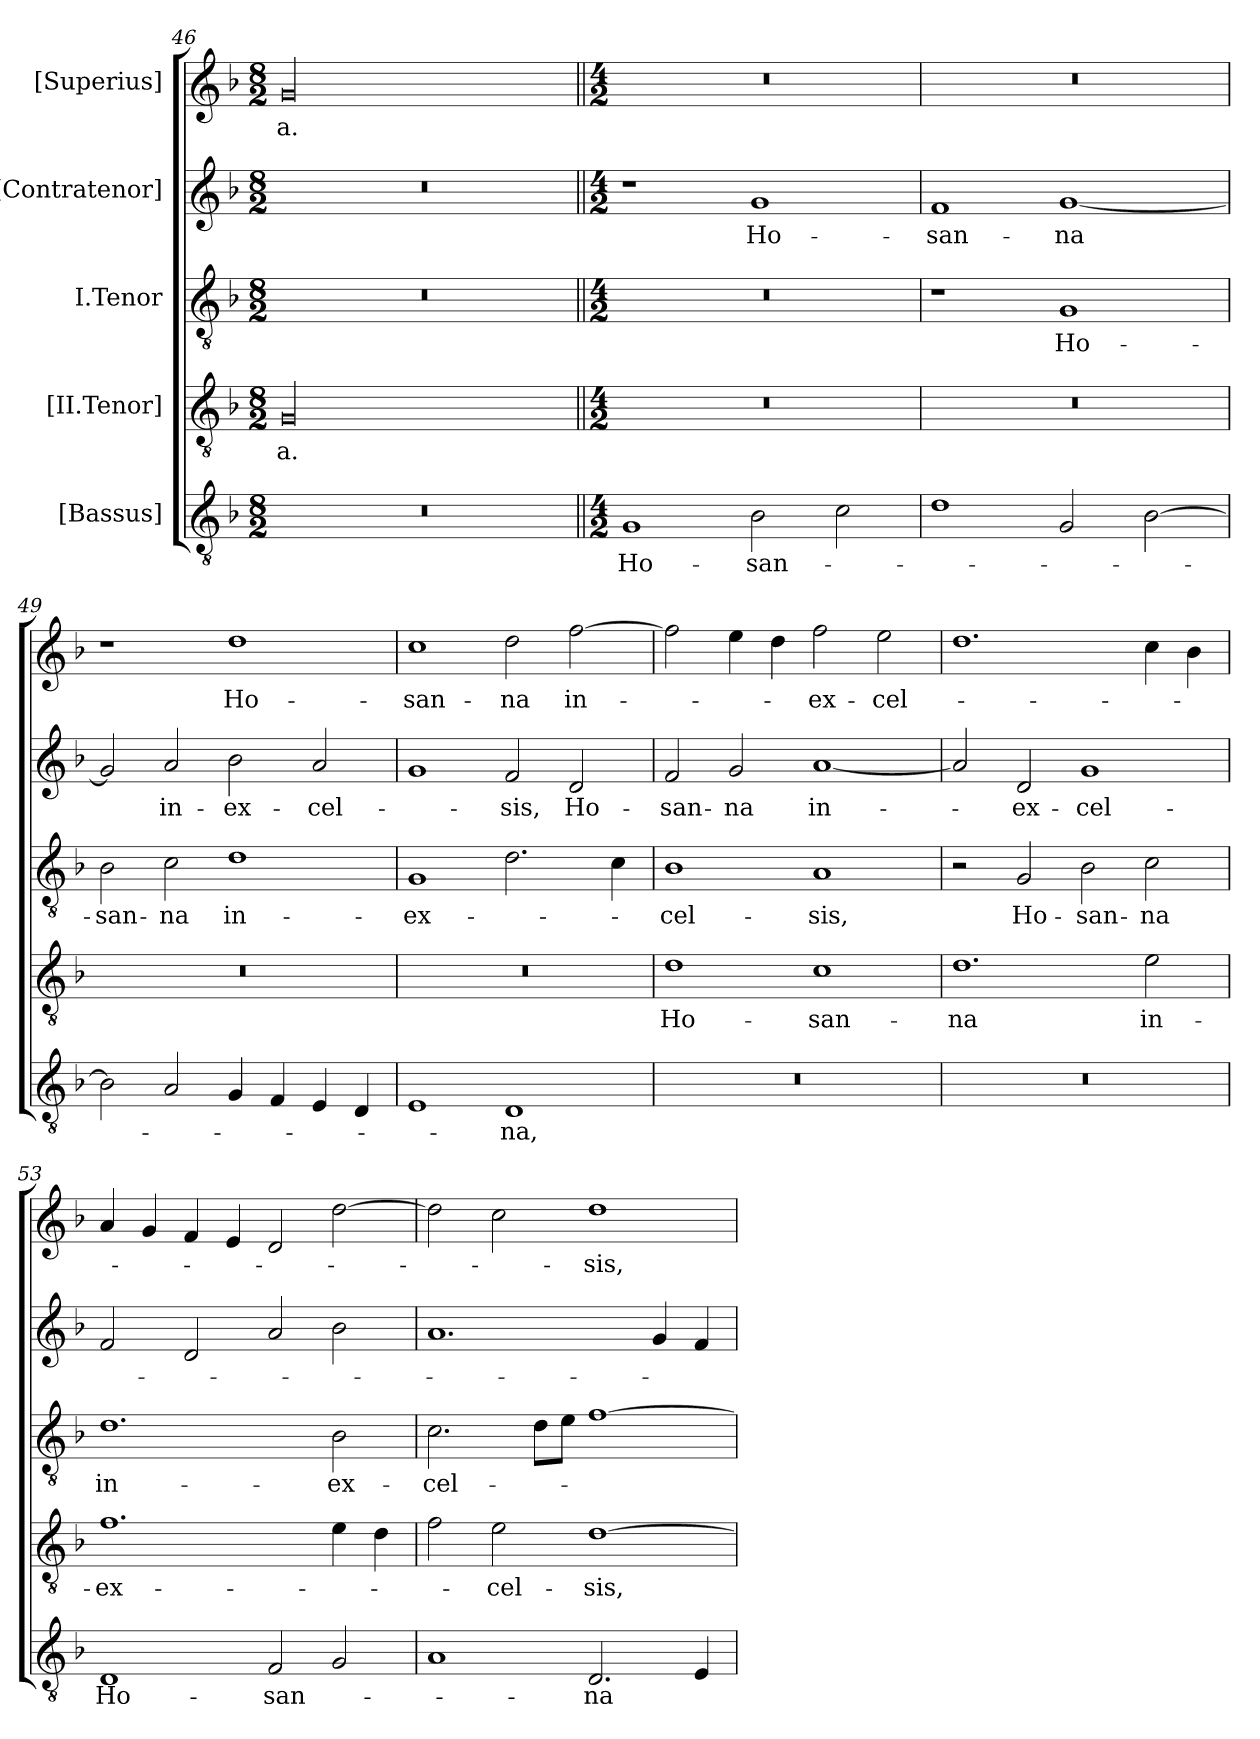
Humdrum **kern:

**kern	**text	**kern	**text	**kern	**text	**kern	**text	**kern	**text
*part5	*part5	*part4	*part4	*part3	*part3	*part2	*part2	*part1	*part1
*staff5	*staff5	*staff4	*staff4	*staff3	*staff3	*staff2	*staff2	*staff1	*staff1
*I"[Bassus]	*	*I"[II.Tenor]	*	*I"I.Tenor	*	*I"[Contratenor]	*	*I"[Superius]	*
*clefGv2	*	*clefGv2	*	*clefGv2	*	*clefG2	*	*clefG2	*
*k[b-]	*	*k[b-]	*	*k[b-]	*	*k[b-]	*	*k[b-]	*
*M8/2	*	*M8/2	*	*M8/2	*	*M8/2	*	*M8/2	*
=46	=46	=46	=46	=46	=46	=46	=46	=46	=46
00r	.	00G/	-a.	00r	.	00r	.	00g/	-a.
=47||	=47||	=47||	=47||	=47||	=47||	=47||	=47||	=47||	=47||
*M4/2	*	*M4/2	*	*M4/2	*	*M4/2	*	*M4/2	*
1G/	Ho-	0r	.	0r	.	1r	.	0r	.
2B-\	-san-	.	.	.	.	1g/	Ho-	.	.
2c\	.	.	.	.	.	.	.	.	.
=48	=48	=48	=48	=48	=48	=48	=48	=48	=48
1d\	.	0r	.	1r	.	1f/	-san-	0r	.
2G/	.	.	.	1G/	Ho-	[1g/	-na	.	.
[2B-\	.	.	.	.	.	.	.	.	.
=49	=49	=49	=49	=49	=49	=49	=49	=49	=49
2B-\]	.	0r	.	2B-\	-san-	2g/]	.	1r	.
2A/	.	.	.	2c\	-na	2a/	in-	.	.
4G/	.	.	.	1d\	in-	2b-\	ex-	1dd\	Ho-
4F/	.	.	.	.	.	.	.	.	.
4E/	.	.	.	.	.	2a/	-cel-	.	.
4D/	.	.	.	.	.	.	.	.	.
=50	=50	=50	=50	=50	=50	=50	=50	=50	=50
1E/	.	0r	.	1G/	ex-	1g/	.	1cc\	-san-
1D/	-na,	.	.	2.d\	.	2f/	-sis,	2dd\	-na
.	.	.	.	.	.	2d/	Ho-	[2ff\	in-
.	.	.	.	4c\	.	.	.	.	.
=51	=51	=51	=51	=51	=51	=51	=51	=51	=51
0r	.	1d\	Ho-	1B-\	-cel-	2f/	-san-	2ff\]	.
.	.	.	.	.	.	2g/	-na	4ee\	.
.	.	.	.	.	.	.	.	4dd\	.
.	.	1c\	-san-	1A/	-sis,	[1a/	in-	2ff\	ex-
.	.	.	.	.	.	.	.	2ee\	-cel-
=52	=52	=52	=52	=52	=52	=52	=52	=52	=52
0r	.	1.d\	-na	2r	.	2a/]	.	1.dd\	.
.	.	.	.	2G/	Ho-	2d/	ex-	.	.
.	.	.	.	2B-\	-san-	1g/	-cel-	.	.
.	.	2e\	in-	2c\	-na	.	.	4cc\	.
.	.	.	.	.	.	.	.	4b-\	.
=53	=53	=53	=53	=53	=53	=53	=53	=53	=53
1D/	Ho-	1.f\	ex-	1.d\	in-	2f/	.	4a/	.
.	.	.	.	.	.	.	.	4g/	.
.	.	.	.	.	.	2d/	.	4f/	.
.	.	.	.	.	.	.	.	4e/	.
2F/	-san-	.	.	.	.	2a/	.	2d/	.
2G/	.	4e\	.	2B-\	ex-	2b-\	.	[2dd\	.
.	.	4d\	.	.	.	.	.	.	.
=54	=54	=54	=54	=54	=54	=54	=54	=54	=54
1A/	.	2f\	.	2.c\	-cel-	1.a/	.	2dd\]	.
.	.	2e\	-cel-	.	.	.	.	2cc\	.
.	.	.	.	8d\L	.	.	.	.	.
.	.	.	.	8e\J	.	.	.	.	.
2.D/	-na	[1d\	-sis,	[1f\	.	.	.	1dd\	-sis,
.	.	.	.	.	.	4g/	.	.	.
4E/	.	.	.	.	.	4f/	.	.	.
=	=	=	=	=	=	=	=	=	=
*-	*-	*-	*-	*-	*-	*-	*-	*-	*-
